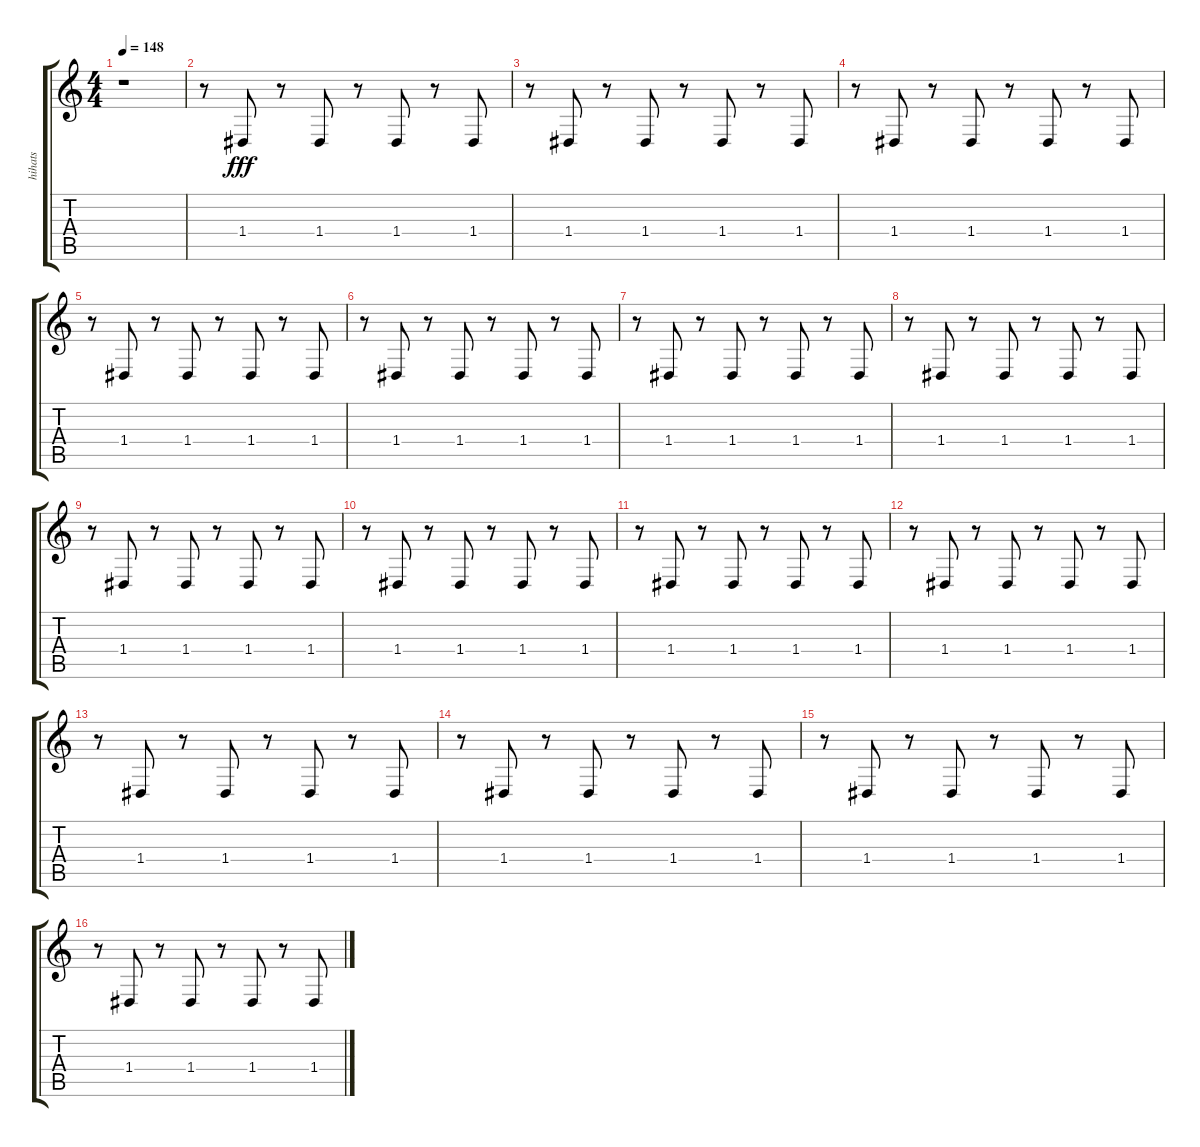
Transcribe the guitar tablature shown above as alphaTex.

\track ("hihats" "hihats") {instrument acousticgrandpiano}
\staff {score tabs}
\tuning (E4 B3 G3 D3 A2 E2) {hide}
\ts (4 4)
\tempo 148
\clef g2
\ks c
r.1{dy fff} |
r.8 1.4.8 r.8 1.4.8 r.8 1.4.8 r.8 1.4.8 |
r.8 1.4.8 r.8 1.4.8 r.8 1.4.8 r.8 1.4.8 |
r.8 1.4.8 r.8 1.4.8 r.8 1.4.8 r.8 1.4.8 |
r.8 1.4.8 r.8 1.4.8 r.8 1.4.8 r.8 1.4.8 |
r.8 1.4.8 r.8 1.4.8 r.8 1.4.8 r.8 1.4.8 |
r.8 1.4.8 r.8 1.4.8 r.8 1.4.8 r.8 1.4.8 |
r.8 1.4.8 r.8 1.4.8 r.8 1.4.8 r.8 1.4.8 |
r.8 1.4.8 r.8 1.4.8 r.8 1.4.8 r.8 1.4.8 |
r.8 1.4.8 r.8 1.4.8 r.8 1.4.8 r.8 1.4.8 |
r.8 1.4.8 r.8 1.4.8 r.8 1.4.8 r.8 1.4.8 |
r.8 1.4.8 r.8 1.4.8 r.8 1.4.8 r.8 1.4.8 |
r.8 1.4.8 r.8 1.4.8 r.8 1.4.8 r.8 1.4.8 |
r.8 1.4.8 r.8 1.4.8 r.8 1.4.8 r.8 1.4.8 |
r.8 1.4.8 r.8 1.4.8 r.8 1.4.8 r.8 1.4.8 |
r.8 1.4.8 r.8 1.4.8 r.8 1.4.8 r.8 1.4.8
